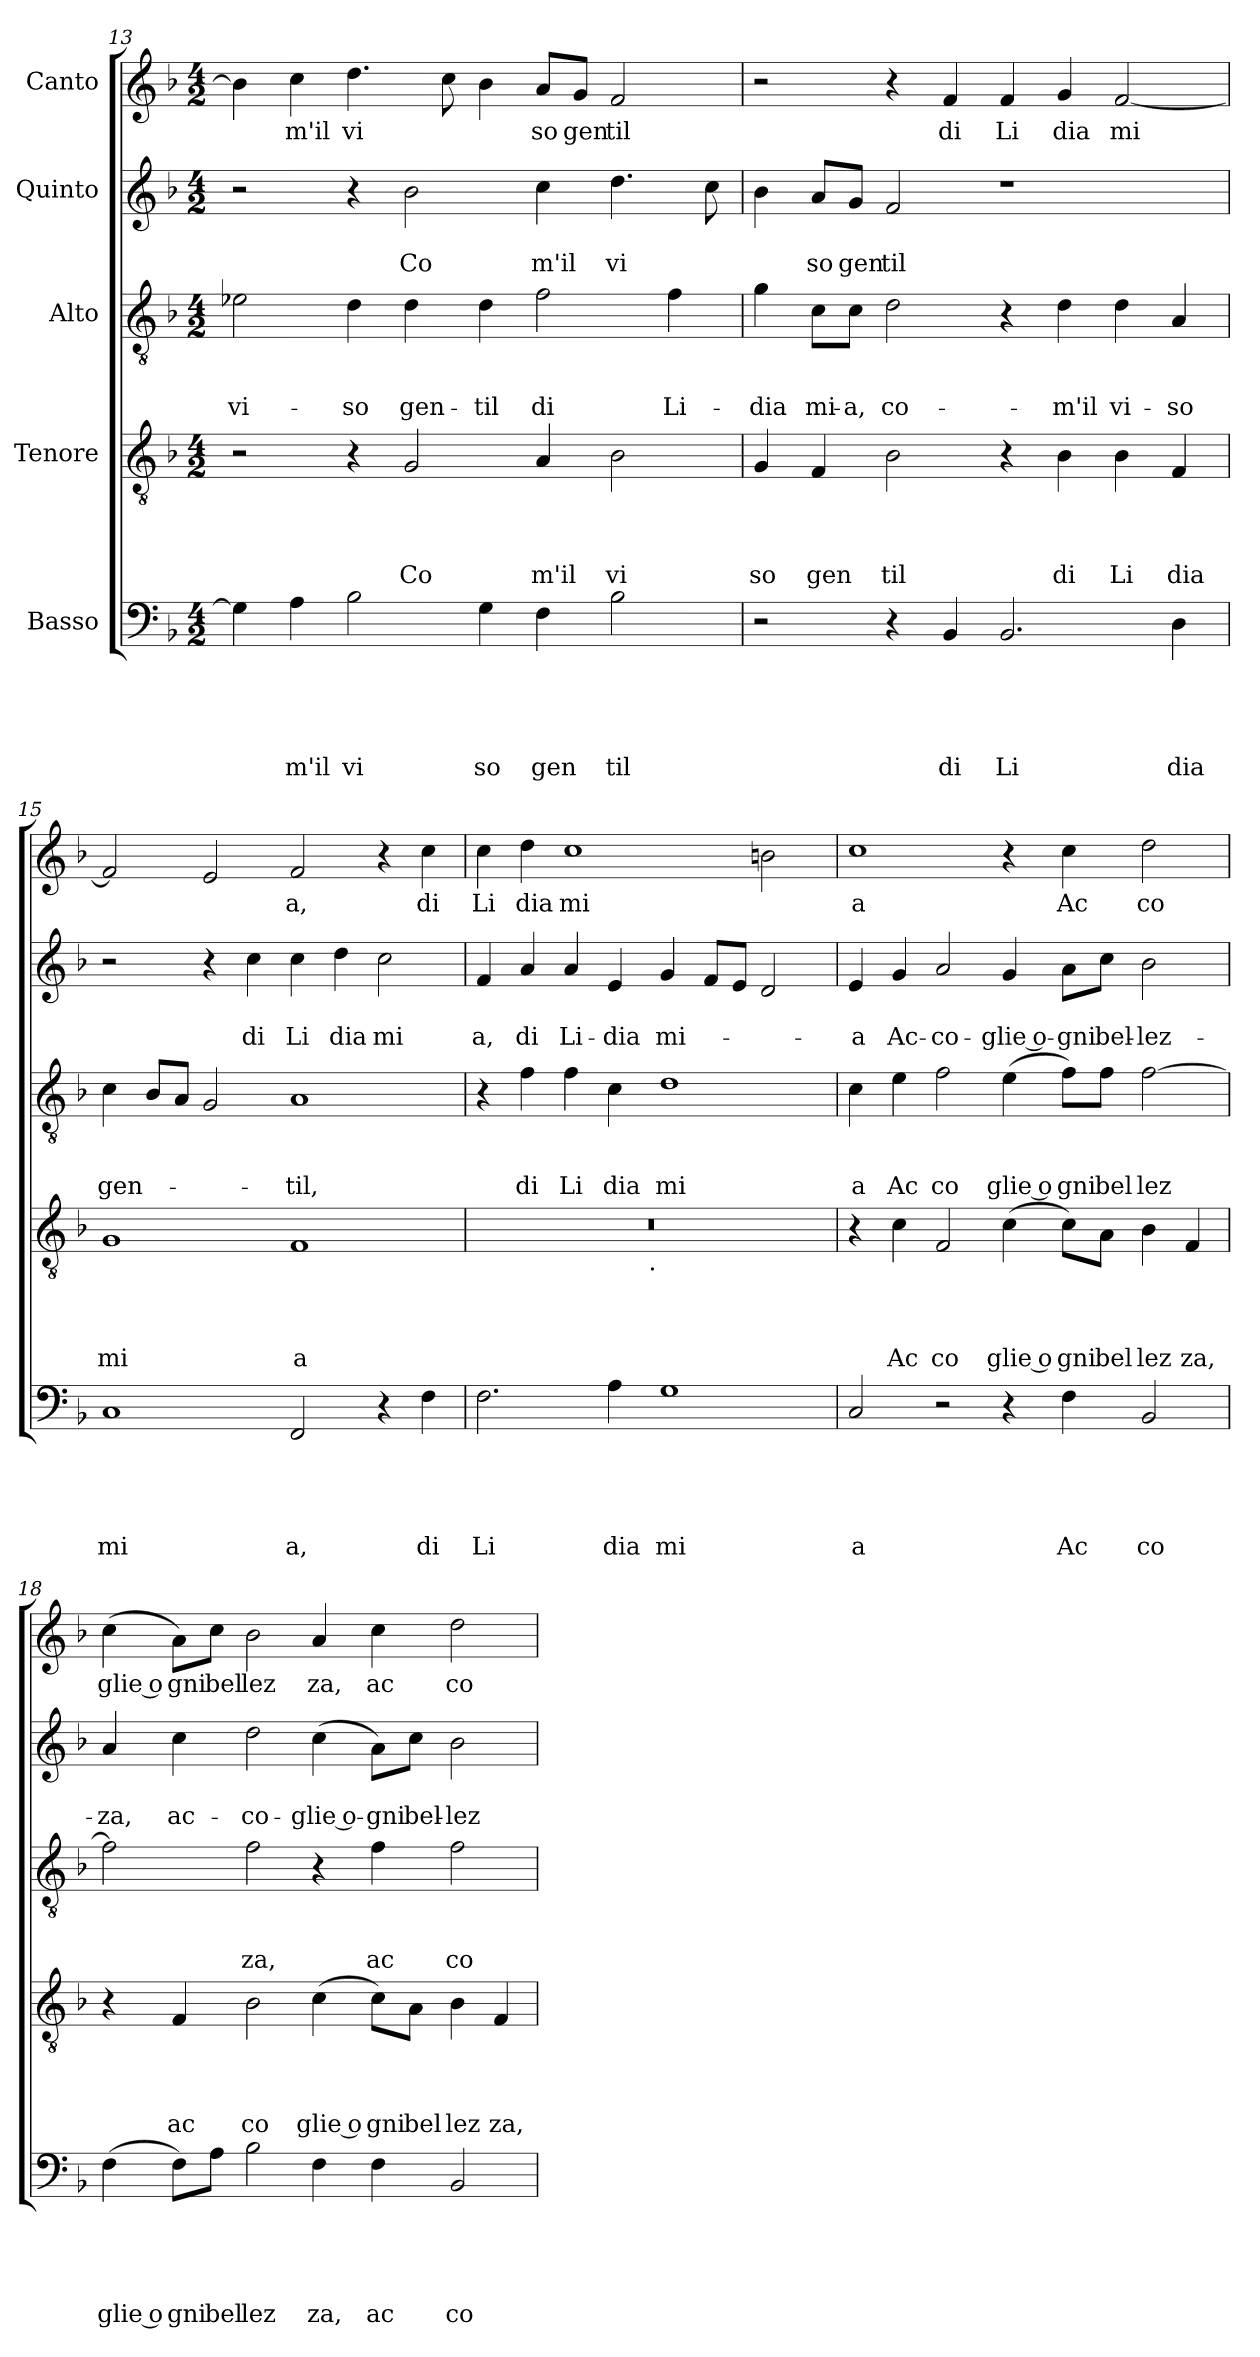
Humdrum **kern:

**kern	**text	**text	**text	**text	**text	**kern	**text	**text	**text	**text	**kern	**text	**text	**text	**kern	**text	**text	**kern	**text
*part5	*part5	*part5	*part5	*part5	*part5	*part4	*part4	*part4	*part4	*part4	*part3	*part3	*part3	*part3	*part2	*part2	*part2	*part1	*part1
*staff5	*staff5	*staff5	*staff5	*staff5	*staff5	*staff4	*staff4	*staff4	*staff4	*staff4	*staff3	*staff3	*staff3	*staff3	*staff2	*staff2	*staff2	*staff1	*staff1
*I"Basso	*	*	*	*	*	*I"Tenore	*	*	*	*	*I"Alto	*	*	*	*I"Quinto	*	*	*I"Canto	*
*clefF4	*	*	*	*	*	*clefGv2	*	*	*	*	*clefGv2	*	*	*	*clefG2	*	*	*clefG2	*
*k[b-]	*	*	*	*	*	*k[b-]	*	*	*	*	*k[b-]	*	*	*	*k[b-]	*	*	*k[b-]	*
*F:	*	*	*	*	*	*F:	*	*	*	*	*F:	*	*	*	*F:	*	*	*F:	*
*M4/2	*	*	*	*	*	*M4/2	*	*	*	*	*M4/2	*	*	*	*M4/2	*	*	*M4/2	*
=13	=13	=13	=13	=13	=13	=13	=13	=13	=13	=13	=13	=13	=13	=13	=13	=13	=13	=13	=13
!	!	!	!	!	!	!	!	!	!	!	!	!	!	!LO:LY:b	!	!	!	!	!
4G\]	.	.	.	.	.	2r	.	.	.	.	2e-X\	.	.	vi-	2r	.	.	4b-\]	.
!	!	!	!	!	!LO:LY:b	!	!	!	!	!	!	!	!	!	!	!	!	!	!LO:LY:b
4A\	.	.	.	.	m'il	.	.	.	.	.	.	.	.	.	.	.	.	4cc\	m'il
!	!	!	!	!	!LO:LY:b	!	!	!	!	!	!	!	!	!LO:LY:b	!	!	!	!	!LO:LY:b
2B-\	.	.	.	.	vi	4r	.	.	.	.	4d\	.	.	-so	4r	.	.	4.dd\	vi
!	!	!	!	!	!	!	!	!	!	!LO:LY:b	!	!	!	!LO:LY:b	!	!	!LO:LY:b	!	!
.	.	.	.	.	.	2G/	.	.	.	Co	4d\	.	.	gen-	2b-\	.	Co	.	.
.	.	.	.	.	.	.	.	.	.	.	.	.	.	.	.	.	.	8cc\	.
!	!	!	!	!	!LO:LY:b	!	!	!	!	!	!	!	!	!LO:LY:b	!	!	!	!	!
4G\	.	.	.	.	so	.	.	.	.	.	4d\	.	.	-til	.	.	.	4b-\	.
!	!	!	!	!	!LO:LY:b	!	!	!	!	!LO:LY:b	!	!	!	!LO:LY:b	!	!	!LO:LY:b	!	!LO:LY:b
4F\	.	.	.	.	gen	4A/	.	.	.	m'il	2f\	.	.	di	4cc\	.	m'il	8a/L	so
!	!	!	!	!	!	!	!	!	!	!	!	!	!	!	!	!	!	!	!LO:LY:b
.	.	.	.	.	.	.	.	.	.	.	.	.	.	.	.	.	.	8g/J	gen
!	!	!	!	!	!LO:LY:b	!	!	!	!	!LO:LY:b	!	!	!	!	!	!	!LO:LY:b	!	!LO:LY:b
2B-\	.	.	.	.	til	2B-\	.	.	.	vi	.	.	.	.	4.dd\	.	vi	2f/	til
!	!	!	!	!	!	!	!	!	!	!	!	!	!	!LO:LY:b	!	!	!	!	!
.	.	.	.	.	.	.	.	.	.	.	4f\	.	.	Li-	.	.	.	.	.
.	.	.	.	.	.	.	.	.	.	.	.	.	.	.	8cc\	.	.	.	.
=14	=14	=14	=14	=14	=14	=14	=14	=14	=14	=14	=14	=14	=14	=14	=14	=14	=14	=14	=14
!	!	!	!	!	!	!	!	!	!	!LO:LY:b	!	!	!	!LO:LY:b	!	!	!	!	!
2r	.	.	.	.	.	4G/	.	.	.	so	4g\	.	.	-dia	4b-\	.	.	2r	.
!	!	!	!	!	!	!	!	!	!	!LO:LY:b	!	!	!	!LO:LY:b	!	!	!LO:LY:b	!	!
.	.	.	.	.	.	4F/	.	.	.	gen	8c\L	.	.	mi-	8a/L	.	so	.	.
!	!	!	!	!	!	!	!	!	!	!	!	!	!	!LO:LY:b	!	!	!LO:LY:b	!	!
.	.	.	.	.	.	.	.	.	.	.	8c\J	.	.	-a,	8g/J	.	gen	.	.
!	!	!	!	!	!	!	!	!	!	!LO:LY:b	!	!	!	!LO:LY:b	!	!	!LO:LY:b	!	!
4r	.	.	.	.	.	2B-\	.	.	.	til	2d\	.	.	co-	2f/	.	til	4r	.
!	!	!	!	!	!LO:LY:b	!	!	!	!	!	!	!	!	!	!	!	!	!	!LO:LY:b
4BB-/	.	.	.	.	di	.	.	.	.	.	.	.	.	.	.	.	.	4f/	di
!	!	!	!	!	!LO:LY:b	!	!	!	!	!	!	!	!	!	!	!	!	!	!LO:LY:b
2.BB-/	.	.	.	.	Li	4r	.	.	.	.	4r	.	.	.	1r	.	.	4f/	Li
!	!	!	!	!	!	!	!	!	!	!LO:LY:b	!	!	!	!LO:LY:b	!	!	!	!	!LO:LY:b
.	.	.	.	.	.	4B-\	.	.	.	di	4d\	.	.	-m'il	.	.	.	4g/	dia
!	!	!	!	!	!	!	!	!	!	!LO:LY:b	!	!	!	!LO:LY:b	!	!	!	!	!LO:LY:b
.	.	.	.	.	.	4B-\	.	.	.	Li	4d\	.	.	vi-	.	.	.	[<2f/	mi
!	!	!	!	!	!LO:LY:b	!	!	!	!	!LO:LY:b	!	!	!	!LO:LY:b	!	!	!	!	!
4D\	.	.	.	.	dia	4F/	.	.	.	dia	4A/	.	.	-so	.	.	.	.	.
=15	=15	=15	=15	=15	=15	=15	=15	=15	=15	=15	=15	=15	=15	=15	=15	=15	=15	=15	=15
!	!	!	!	!	!LO:LY:b	!	!	!	!	!LO:LY:b	!	!	!	!LO:LY:b	!	!	!	!	!
1C	.	.	.	.	mi	1G	.	.	.	mi	4c\	.	.	gen-	2r	.	.	2f/]	.
.	.	.	.	.	.	.	.	.	.	.	8B-/L	.	.	.	.	.	.	.	.
.	.	.	.	.	.	.	.	.	.	.	8A/J	.	.	.	.	.	.	.	.
.	.	.	.	.	.	.	.	.	.	.	2G/	.	.	.	4r	.	.	2e/	.
!	!	!	!	!	!	!	!	!	!	!	!	!	!	!	!	!	!LO:LY:b	!	!
.	.	.	.	.	.	.	.	.	.	.	.	.	.	.	4cc\	.	di	.	.
!	!	!	!	!	!LO:LY:b	!	!	!	!	!LO:LY:b	!	!	!	!LO:LY:b	!	!	!LO:LY:b	!	!LO:LY:b
2FF/	.	.	.	.	a,	1F	.	.	.	a	1A	.	.	-til,	4cc\	.	Li	2f/	a,
!	!	!	!	!	!	!	!	!	!	!	!	!	!	!	!	!	!LO:LY:b	!	!
.	.	.	.	.	.	.	.	.	.	.	.	.	.	.	4dd\	.	dia	.	.
!	!	!	!	!	!	!	!	!	!	!	!	!	!	!	!	!	!LO:LY:b	!	!
4r	.	.	.	.	.	.	.	.	.	.	.	.	.	.	2cc\	.	mi	4r	.
!	!	!	!	!	!LO:LY:b	!	!	!	!	!	!	!	!	!	!	!	!	!	!LO:LY:b
4F\	.	.	.	.	di	.	.	.	.	.	.	.	.	.	.	.	.	4cc\	di
!!LO:PB:g=z
=16	=16	=16	=16	=16	=16	=16	=16	=16	=16	=16	=16	=16	=16	=16	=16	=16	=16	=16	=16
!	!	!	!	!	!LO:LY:b	!	!	!	!	!	!	!	!	!	!	!	!LO:LY:b	!	!LO:LY:b
*	*	*	*	*	*	*^	*	*	*	*	*	*	*	*	*	*	*	*	*
2.F\	.	.	.	.	Li	0r	2ryy	.	.	.	.	4r	.	.	.	4f/	.	a,	4cc\	Li
!	!	!	!	!	!	!	!	!	!	!	!	!	!	!	!LO:LY:b	!	!	!LO:LY:b	!	!LO:LY:b
.	.	.	.	.	.	.	.	.	.	.	.	4f\	.	.	di	4a/	.	di	4dd\	dia
!	!	!	!	!	!	!	!	!	!	!	!	!	!	!	!LO:LY:b	!	!	!LO:LY:b	!	!LO:LY:b
.	.	.	.	.	.	.	4...ryy	.	.	.	.	4f\	.	.	Li	4a/	.	Li-	1cc	mi
!	!	!	!	!	!LO:LY:b	!	!	!	!	!	!	!	!	!	!LO:LY:b	!	!	!LO:LY:b	!	!
4A\	.	.	.	.	dia	.	.	.	.	.	.	4c\	.	.	dia	4e/	.	-dia	.	.
!	!	!	!	!	!	!	!LO:TX:b:t=.	!	!	!	!	!	!	!	!	!	!	!	!	!
.	.	.	.	.	.	.	1ryy	.	.	.	.	.	.	.	.	.	.	.	.	.
!	!	!	!	!	!LO:LY:b	!	!	!	!	!	!	!	!	!	!LO:LY:b	!	!	!LO:LY:b	!	!
1G	.	.	.	.	mi	.	.	.	.	.	.	1d	.	.	mi	4g/	.	mi-	.	.
.	.	.	.	.	.	.	.	.	.	.	.	.	.	.	.	8f/L	.	.	.	.
.	.	.	.	.	.	.	.	.	.	.	.	.	.	.	.	8e/J	.	.	.	.
.	.	.	.	.	.	.	.	.	.	.	.	.	.	.	.	2d/	.	.	2bn\	.
.	.	.	.	.	.	.	32ryy	.	.	.	.	.	.	.	.	.	.	.	.	.
=17	=17	=17	=17	=17	=17	=17	=17	=17	=17	=17	=17	=17	=17	=17	=17	=17	=17	=17	=17	=17
!	!	!	!	!	!LO:LY:b	!	!	!	!	!	!	!	!	!	!LO:LY:b	!	!	!LO:LY:b	!	!LO:LY:b
*	*	*	*	*	*	*v	*v	*	*	*	*	*	*	*	*	*	*	*	*	*
2C/	.	.	.	.	a	4r	.	.	.	.	4c\	.	.	a	4e/	.	-a	1cc	a
!	!	!	!	!	!	!	!	!	!	!LO:LY:b	!	!	!	!LO:LY:b	!	!	!LO:LY:b	!	!
.	.	.	.	.	.	4c\	.	.	.	Ac	4e\	.	.	Ac	4g/	.	Ac-	.	.
!	!	!	!	!	!	!	!	!	!	!LO:LY:b	!	!	!	!LO:LY:b	!	!	!LO:LY:b	!	!
2r	.	.	.	.	.	2F/	.	.	.	co	2f\	.	.	co	2a/	.	-co-	.	.
!	!	!	!	!	!	!	!	!	!	!LO:LY:b	!	!	!	!LO:LY:b	!	!	!LO:LY:b	!	!
4r	.	.	.	.	.	(<4c\	.	.	.	glie o	(<4e\	.	.	glie o	4g/	.	-glie o-	4r	.
!	!	!	!	!	!LO:LY:b	!	!	!	!	!LO:LY:b	!	!	!	!LO:LY:b	!	!	!LO:LY:b	!	!LO:LY:b
4F\	.	.	.	.	Ac	8c\L)	.	.	.	gni	8f\L)	.	.	gni	8a\L	.	-gni	4cc\	Ac
!	!	!	!	!	!	!	!	!	!	!LO:LY:b	!	!	!	!LO:LY:b	!	!	!LO:LY:b	!	!
.	.	.	.	.	.	8A\J	.	.	.	bel	8f\J	.	.	bel	8cc\J	.	bel-	.	.
!	!	!	!	!	!LO:LY:b	!	!	!	!	!LO:LY:b	!	!	!	!LO:LY:b	!	!	!LO:LY:b	!	!LO:LY:b
2BB-/	.	.	.	.	co	4B-\	.	.	.	lez	[>2f\	.	.	lez	2b-\	.	-lez-	2dd\	co
!	!	!	!	!	!	!	!	!	!	!LO:LY:b	!	!	!	!	!	!	!	!	!
.	.	.	.	.	.	4F/	.	.	.	za,	.	.	.	.	.	.	.	.	.
=18	=18	=18	=18	=18	=18	=18	=18	=18	=18	=18	=18	=18	=18	=18	=18	=18	=18	=18	=18
!	!	!	!	!	!LO:LY:b	!	!	!	!	!	!	!	!	!	!	!	!LO:LY:b	!	!LO:LY:b
(<4F\	.	.	.	.	glie o	4r	.	.	.	.	2f\]	.	.	.	4a/	.	-za,	(<4cc\	glie o
!	!	!	!	!	!LO:LY:b	!	!	!	!	!LO:LY:b	!	!	!	!	!	!	!LO:LY:b	!	!LO:LY:b
8F\L)	.	.	.	.	gni	4F/	.	.	.	ac	.	.	.	.	4cc\	.	ac-	8a\L)	gni
!	!	!	!	!	!LO:LY:b	!	!	!	!	!	!	!	!	!	!	!	!	!	!LO:LY:b
8A\J	.	.	.	.	bel	.	.	.	.	.	.	.	.	.	.	.	.	8cc\J	bel
!	!	!	!	!	!LO:LY:b	!	!	!	!	!LO:LY:b	!	!	!	!LO:LY:b	!	!	!LO:LY:b	!	!LO:LY:b
2B-\	.	.	.	.	lez	2B-\	.	.	.	co	2f\	.	.	za,	2dd\	.	-co-	2b-\	lez
!	!	!	!	!	!LO:LY:b	!	!	!	!	!LO:LY:b	!	!	!	!	!	!	!LO:LY:b	!	!LO:LY:b
4F\	.	.	.	.	za,	(<4c\	.	.	.	glie o	4r	.	.	.	(<4cc\	.	-glie o-	4a/	za,
!	!	!	!	!	!LO:LY:b	!	!	!	!	!LO:LY:b	!	!	!	!LO:LY:b	!	!	!LO:LY:b	!	!LO:LY:b
4F\	.	.	.	.	ac	8c\L)	.	.	.	gni	4f\	.	.	ac	8a\L)	.	-gni	4cc\	ac
!	!	!	!	!	!	!	!	!	!	!LO:LY:b	!	!	!	!	!	!	!LO:LY:b	!	!
.	.	.	.	.	.	8A\J	.	.	.	bel	.	.	.	.	8cc\J	.	bel-	.	.
!	!	!	!	!	!LO:LY:b	!	!	!	!	!LO:LY:b	!	!	!	!LO:LY:b	!	!	!LO:LY:b	!	!LO:LY:b
2BB-/	.	.	.	.	co	4B-\	.	.	.	lez	2f\	.	.	co	2b-\	.	-lez-	2dd\	co
!	!	!	!	!	!	!	!	!	!	!LO:LY:b	!	!	!	!	!	!	!	!	!
.	.	.	.	.	.	4F/	.	.	.	za,	.	.	.	.	.	.	.	.	.
=	=	=	=	=	=	=	=	=	=	=	=	=	=	=	=	=	=	=	=
*-	*-	*-	*-	*-	*-	*-	*-	*-	*-	*-	*-	*-	*-	*-	*-	*-	*-	*-	*-
